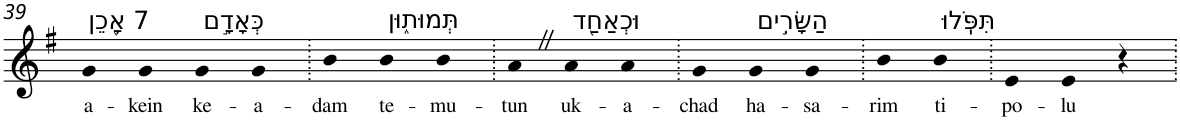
**kern	**text
*part1	*part1
*staff1	*staff1
*I"Piano	*
*I'Pno	*
!!LO:PB:g=z
*clefG2	*
*k[f#]	*
*G:	*
=39	=39
!LO:TX:a:t=7 אָ֭כֵן	!
!	!LO:LY:b
4g	a-
!	!LO:LY:b
4g	-kein
!LO:TX:a:t=כְּאָדָ֣ם	!
!	!LO:LY:b
4g	ke-
!	!LO:LY:b
4g	-a-
=40.	=40.
!	!LO:LY:b
4b	-dam
!LO:TX:a:t=תְּמוּת֑וּן	!
!	!LO:LY:b
4b	te-
!	!LO:LY:b
4b	-mu-
=41.	=41.
!	!LO:LY:b
4aZ	-tun
!LO:TX:a:t=וּכְאַחַ֖ד	!
!	!LO:LY:b
4a	uk-
!	!LO:LY:b
4a	-a-
=42.	=42.
!	!LO:LY:b
4g	-chad
!LO:TX:a:t=הַשָּׂרִ֣ים	!
!	!LO:LY:b
4g	ha-
!	!LO:LY:b
4g	-sa-
=43.	=43.
!	!LO:LY:b
4b	-rim
!LO:TX:a:t=תִּפֹּֽלוּ	!
!	!LO:LY:b
4b	ti-
=44.	=44.
!	!LO:LY:b
4e	-po-
!	!LO:LY:b
4e	-lu
4r	.
=.	=.
*-	*-
